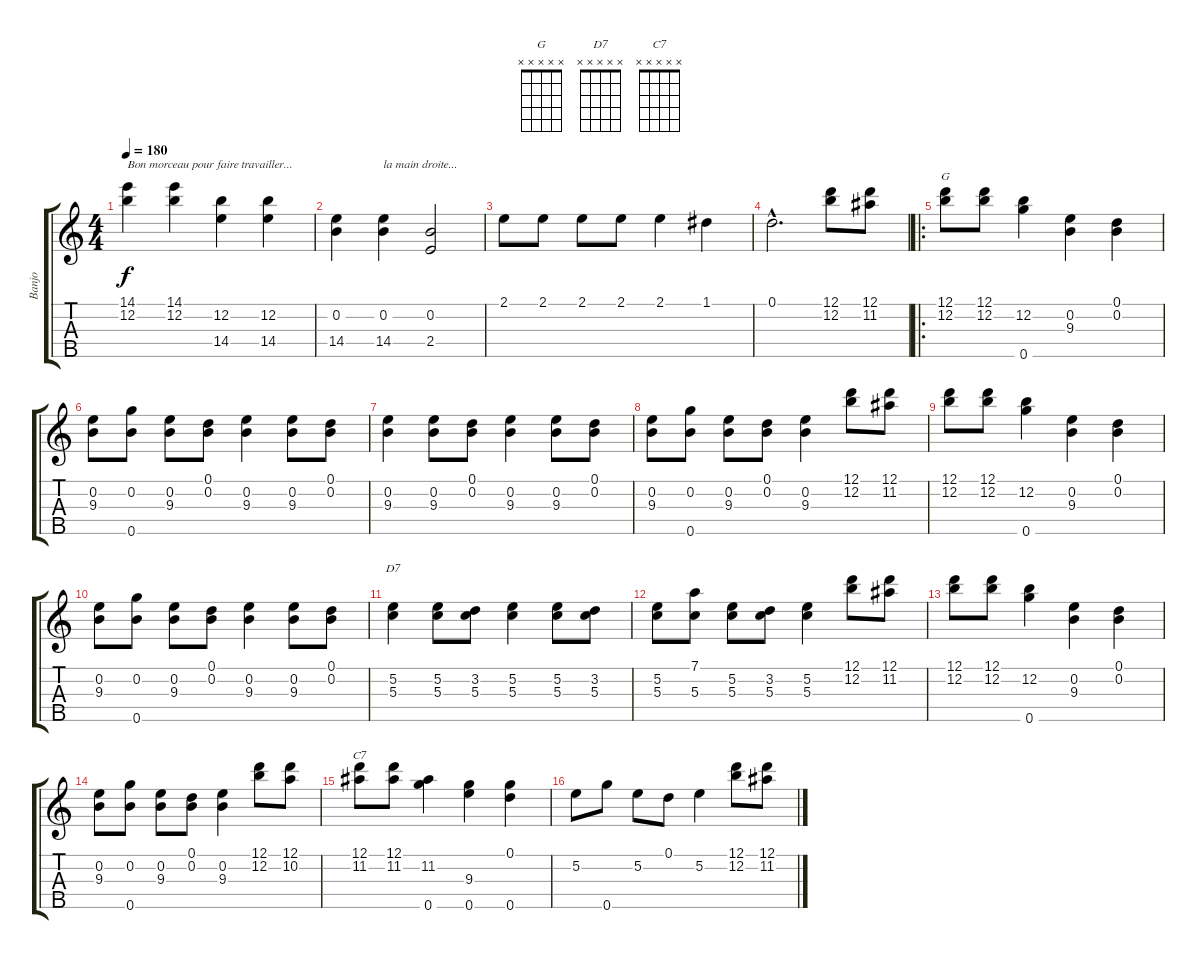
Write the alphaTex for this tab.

\track ("Banjo" "Banjo") {instrument banjo}
\staff {score tabs}
\tuning (D4 B3 G3 D3 G4) {hide}
\displaytranspose 12
\chord ("G" x x x x x) {firstfret 0}
\chord ("D7" x x x x x) {firstfret 0}
\chord ("C7" x x x x x) {firstfret 0}
\ts (4 4)
\tempo 180
\clef g2
\ks c
(14.1 12.2).4{txt "Bon morceau pour faire travailler..." dy f instrument banjo} (14.1 12.2).4 (12.2 14.4).4 (12.2 14.4).4 |
(0.2 14.4).4 (0.2 14.4).4{txt "la main droite..."} (0.2 2.4).2 |
2.1.8 2.1.8 2.1.8 2.1.8 2.1.4 1.1.4 |
0.1{hac}.2{d} (12.1 12.2).8 (12.1 11.2).8 |
\ro
(12.1 12.2).8{ch "G"} (12.1 12.2).8 (12.2 0.5).4 (0.2 9.3).4 (0.1 0.2).4 |
(0.2 9.3).8 (0.2 0.5).8 (0.2 9.3).8 (0.1 0.2).8 (0.2 9.3).4 (0.2 9.3).8 (0.1 0.2).8 |
(0.2 9.3).4 (0.2 9.3).8 (0.1 0.2).8 (0.2 9.3).4 (0.2 9.3).8 (0.1 0.2).8 |
(0.2 9.3).8 (0.2 0.5).8 (0.2 9.3).8 (0.1 0.2).8 (0.2 9.3).4 (12.1 12.2).8 (12.1 11.2).8 |
(12.1 12.2).8 (12.1 12.2).8 (12.2 0.5).4 (0.2 9.3).4 (0.1 0.2).4 |
(0.2 9.3).8 (0.2 0.5).8 (0.2 9.3).8 (0.1 0.2).8 (0.2 9.3).4 (0.2 9.3).8 (0.1 0.2).8 |
(5.2 5.3).4{ch "D7"} (5.2 5.3).8 (3.2 5.3).8 (5.2 5.3).4 (5.2 5.3).8 (3.2 5.3).8 |
(5.2 5.3).8 (7.1 5.3).8 (5.2 5.3).8 (3.2 5.3).8 (5.2 5.3).4 (12.1 12.2).8 (12.1 11.2).8 |
(12.1 12.2).8 (12.1 12.2).8 (12.2 0.5).4 (0.2 9.3).4 (0.1 0.2).4 |
(0.2 9.3).8 (0.2 0.5).8 (0.2 9.3).8 (0.1 0.2).8 (0.2 9.3).4 (12.1 12.2).8 (12.1 10.2).8 |
(12.1 11.2).8{ch "C7"} (12.1 11.2).8 (11.2 0.5).4 (9.3 0.5).4 (0.1 0.5).4 |
5.2.8 0.5.8 5.2.8 0.1.8 5.2.4 (12.1 12.2).8 (12.1 11.2).8
